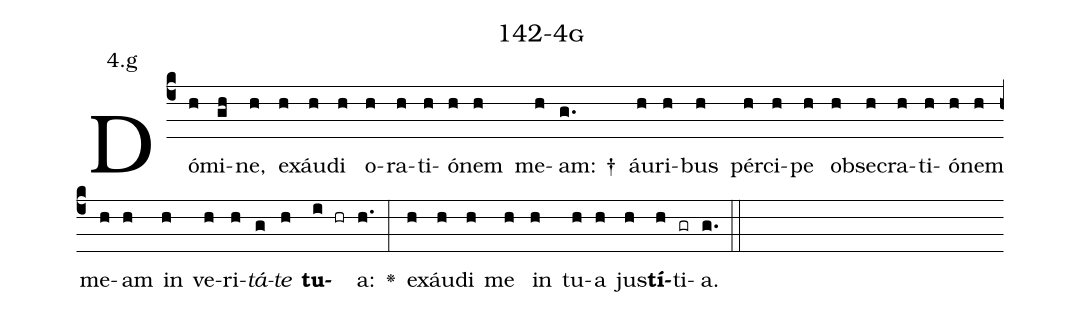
name: 142-4g;
annotation: 4.g;
%%
(c4)Dó(h)mi(gh)ne,(h) ex(h)áu(h)di(h) o(h)ra(h)ti(h)ó(h)nem(h) me(h)am: †(g.) áu(h)ri(h)bus(h) pér(h)ci(h)pe(h) ob(h)se(h)cra(h)ti(h)ó(h)nem(h) me(h)am(h) in(h) ve(h)ri(h)<i>tá</i>(g)<i>te</i>(h) <b>tu</b>(i hr)a:(h.) <v>\greheightstar</v>(:) ex(h)áu(h)di(h) me(h) in(h) tu(h)a(h) jus(h)<b>tí</b>(h)ti(gr)a.(g.) (::)


%E(h) u(h) o(h) u(h) a(h) e.(g.) (::)
